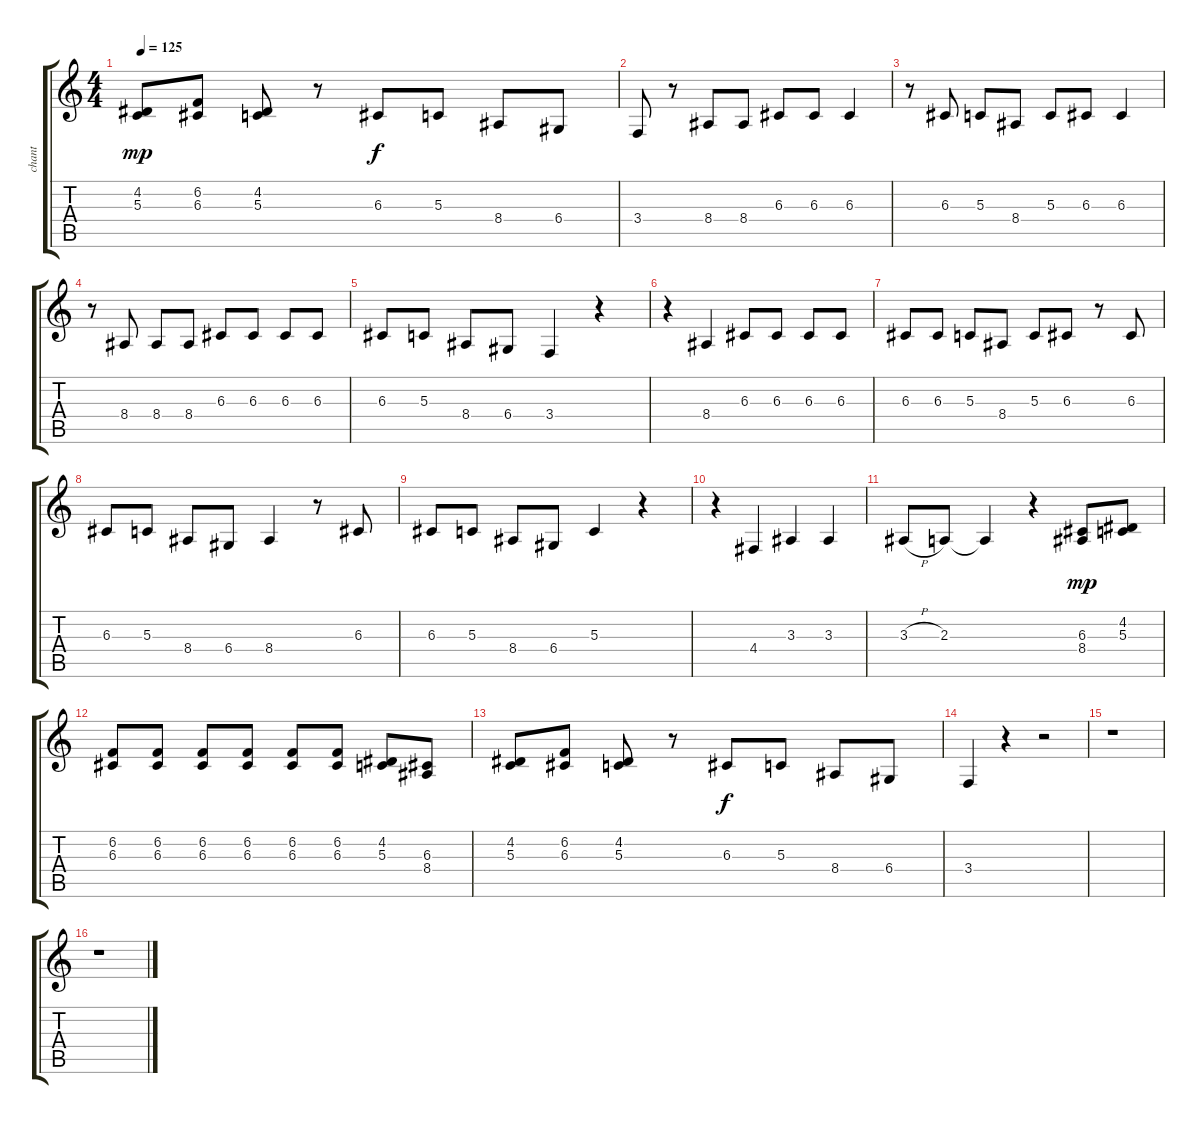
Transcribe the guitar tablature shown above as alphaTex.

\track ("chant" "chant") {instrument lead6voice}
\staff {score tabs}
\tuning (E4 B3 G3 D3 A2 E2) {hide}
\ts (4 4)
\tempo 125
\clef g2
\ks c
(4.2 5.3).8{dy mp} (6.2 6.3).8 (4.2 5.3).8 r.8 6.3.8{dy f} 5.3.8 8.4.8 6.4.8 |
3.4.8 r.8 8.4.8 8.4.8 6.3.8 6.3.8 6.3.4 |
r.8 6.3.8 5.3.8 8.4.8 5.3.8 6.3.8 6.3.4 |
r.8 8.4.8 8.4.8 8.4.8 6.3.8 6.3.8 6.3.8 6.3.8 |
6.3.8 5.3.8 8.4.8 6.4.8 3.4.4 r.4 |
r.4 8.4.4 6.3.8 6.3.8 6.3.8 6.3.8 |
6.3.8 6.3.8 5.3.8 8.4.8 5.3.8 6.3.8 r.8 6.3.8 |
6.3.8 5.3.8 8.4.8 6.4.8 8.4.4 r.8 6.3.8 |
6.3.8 5.3.8 8.4.8 6.4.8 5.3.4 r.4 |
r.4 4.4.4 3.3.4 3.3.4 |
3.3{h}.8 2.3.8 2.3{t}.4 r.4 (6.3 8.4).8{dy mp} (4.2 5.3).8 |
(6.2 6.3).8 (6.2 6.3).8 (6.2 6.3).8 (6.2 6.3).8 (6.2 6.3).8 (6.2 6.3).8 (4.2 5.3).8 (6.3 8.4).8 |
(4.2 5.3).8 (6.2 6.3).8 (4.2 5.3).8 r.8 6.3.8{dy f} 5.3.8 8.4.8 6.4.8 |
3.4.4 r.4 r.2 |
r.1 |
r.1
